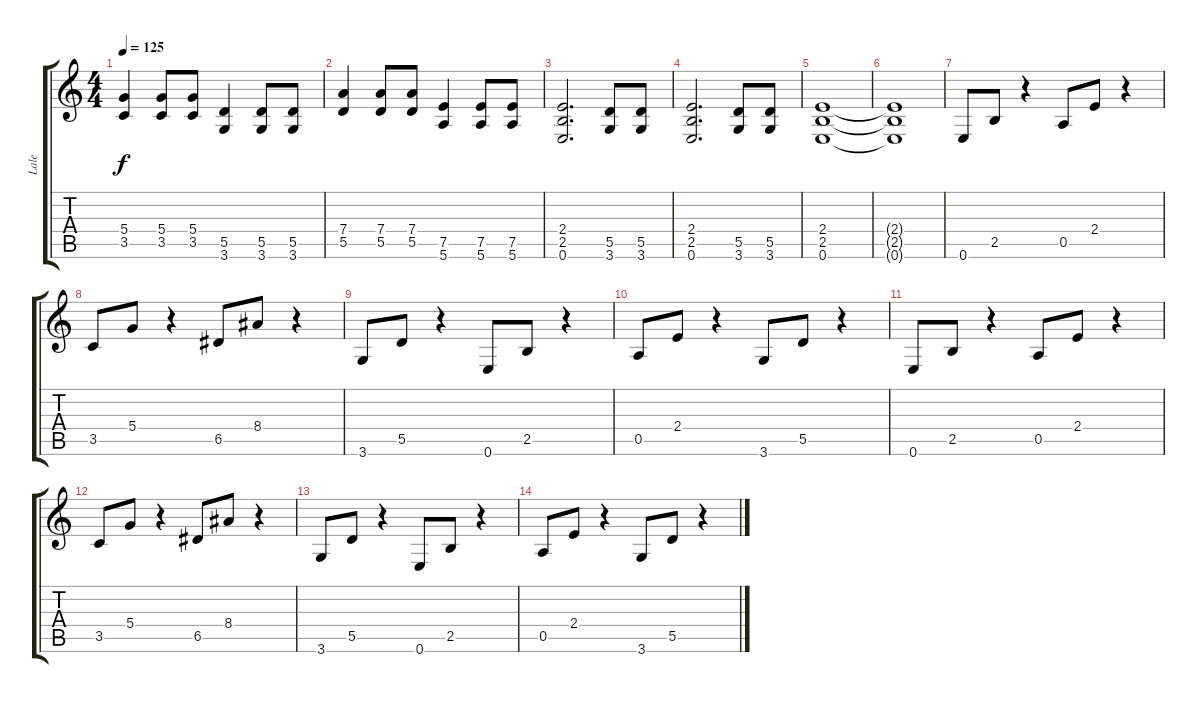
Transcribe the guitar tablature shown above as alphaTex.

\track ("Lale" "Lale") {instrument overdrivenguitar}
\staff {score tabs}
\tuning (E4 B3 G3 D3 A2 E2) {hide}
\ts (4 4)
\tempo 125
\clef g2
\ks c
(5.4 3.5).4{dy f} (5.4 3.5).8 (5.4 3.5).8 (5.5 3.6).4 (5.5 3.6).8 (5.5 3.6).8 |
(7.4 5.5).4 (7.4 5.5).8 (7.4 5.5).8 (7.5 5.6).4 (7.5 5.6).8 (7.5 5.6).8 |
(2.4 2.5 0.6).2{d} (5.5 3.6).8 (5.5 3.6).8 |
(2.4 2.5 0.6).2{d} (5.5 3.6).8 (5.5 3.6).8 |
(2.4 2.5 0.6).1 |
(2.4{t} 2.5{t} 0.6{t}).1 |
0.6.8 2.5.8 r.4 0.5.8 2.4.8 r.4 |
3.5.8 5.4.8 r.4 6.5.8 8.4.8 r.4 |
3.6.8 5.5.8 r.4 0.6.8 2.5.8 r.4 |
0.5.8 2.4.8 r.4 3.6.8 5.5.8 r.4 |
0.6.8 2.5.8 r.4 0.5.8 2.4.8 r.4 |
3.5.8 5.4.8 r.4 6.5.8 8.4.8 r.4 |
3.6.8 5.5.8 r.4 0.6.8 2.5.8 r.4 |
0.5.8 2.4.8 r.4 3.6.8 5.5.8 r.4
